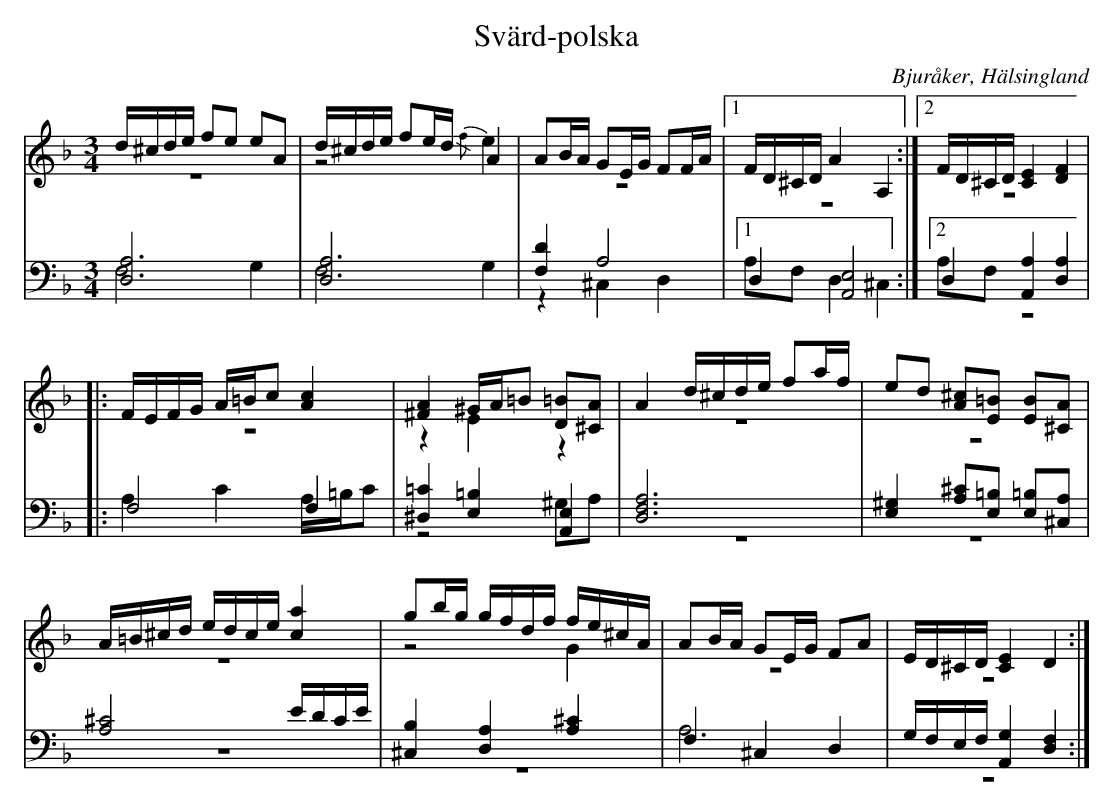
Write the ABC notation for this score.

X:1
T: Svärd-polska
O: Bjuråker, Hälsingland
M: 3/4
L: 1/8
K: Dm
V:1
V:2 merge
V:3
V:4 merge
V:1
d/^c/d/e/ fe eA|d/^c/d/e/ fe/d/ A2|AB/A/ GE/G/ FF/A/|1 F/D/^C/D/ A2 A,2:|2 F/D/^C/D/ [C2E2] [D2F2]|
|:F/E/F/G/ A/=B/c [A2c2]|[^F2A2] ^G/A/=B [D=B][^CA]|A2 d/^c/d/e/ fa/f/|ed [A^c][E=B] [EB][^CA]|
A/=B/^c/d/ e/d/c/e/ [c2a2]|gb/g/ g/f/d/f/ f/e/^c/A/|AB/A/ GE/G/ FA|E/D/^C/D/ [C2E2] D2:|
V:2
z6|z4 {/f}e2|z6|1 z6:|2 z6|
|:z6|z2 E2 z2|z6|z6|
z6|z4 G2|z6|z6:|
V:3 clef=bass
[D,6A,6]|[D,6A,6]|[F,2D2] A,4|1 D,2 [A,,4E,4]:|2 D,2 [A,,2A,2] [D,2A,2]|
|:F,4 F,2|[^D,2=C2] [E,2=B,2] [A,,2E,2]|[D,6F,6A,6]|[E,2^G,2] [A,^C][E,=B,] [E,=B,][^C,A,]|
[A,4^C4] E/D/C/E/|[^C,2B,2]  [D,2A,2] [A,2^C2]|F,2 ^C,2 D,2|G,/F,/E,/F,/ [A,,2G,2] [D,2F,2]:|
V:4 clef=bass
F,4 G,2|F,4 G,2|z2 ^C,2 D,2|1 A,F, D,2 ^C,2:|2 A,F,  z4|
|:A,2 C2 A,/=B,/C|z4 ^G,A,|z6|z6|
z6|z6|A,6|z6:|
